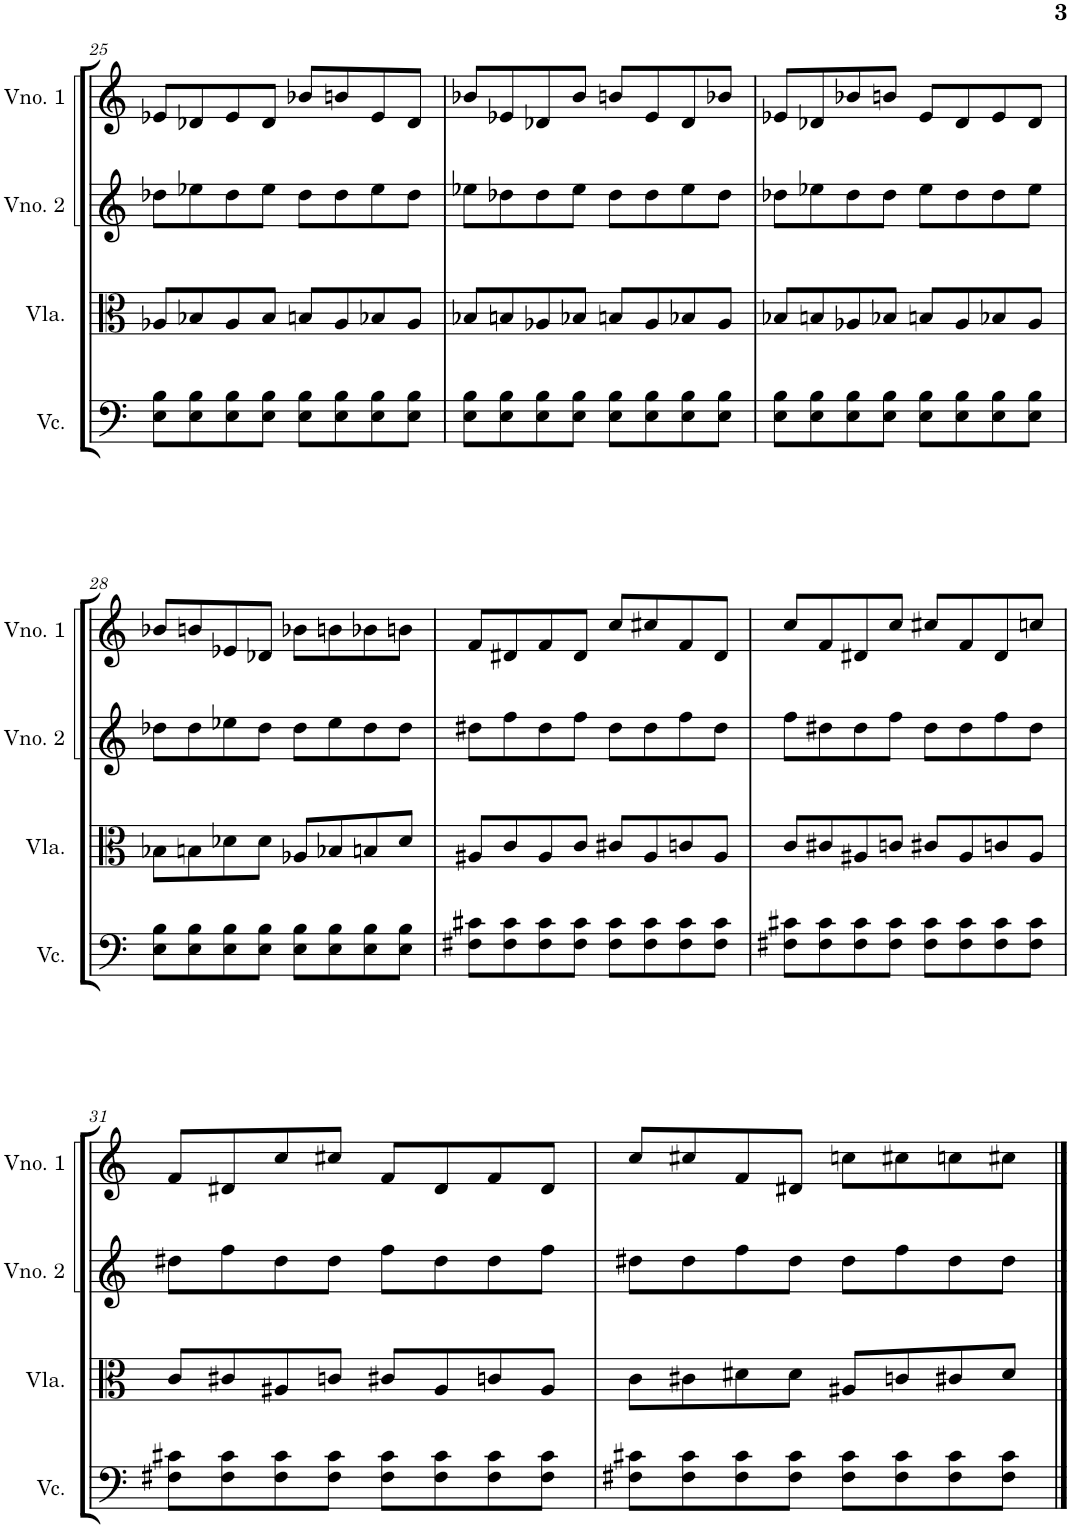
**kern	**kern	**kern	**kern
*part4	*part3	*part2	*part1
*staff4	*staff3	*staff2	*staff1
*I"Violoncelo	*I"Viola	*I"Violino 2	*I"Violino 1
*I'Vc.	*I'Vla.	*I'Vno. 2	*I'Vno. 1
!!LO:PB:g=z
*clefF4	*clefC3	*clefG2	*clefG2
*k[]	*k[]	*k[]	*k[]
*M4/4	*M4/4	*M4/4	*M4/4
=25	=25	=25	=25
8E\ 8B\L	8A-X/L	8dd-X\L	8e-X/L
8E\ 8B\	8B-X/	8ee-X\	8d-X/
8E\ 8B\	8A-/	8dd-\	8e-/
8E\ 8B\J	8B-/J	8ee-\J	8d-/J
8E\ 8B\L	8Bn/L	8dd-\L	8b-X/L
8E\ 8B\	8A-/	8dd-\	8bn/
8E\ 8B\	8B-X/	8ee-\	8e-/
8E\ 8B\J	8A-/J	8dd-\J	8d-/J
=26	=26	=26	=26
8E\ 8B\L	8B-X/L	8ee-X\L	8b-X/L
8E\ 8B\	8Bn/	8dd-X\	8e-X/
8E\ 8B\	8A-X/	8dd-\	8d-X/
8E\ 8B\J	8B-X/J	8ee-\J	8b-/J
8E\ 8B\L	8Bn/L	8dd-\L	8bn/L
8E\ 8B\	8A-/	8dd-\	8e-/
8E\ 8B\	8B-X/	8ee-\	8d-/
8E\ 8B\J	8A-/J	8dd-\J	8b-X/J
=27	=27	=27	=27
8E\ 8B\L	8B-X/L	8dd-X\L	8e-X/L
8E\ 8B\	8Bn/	8ee-X\	8d-X/
8E\ 8B\	8A-X/	8dd-\	8b-X/
8E\ 8B\J	8B-X/J	8dd-\J	8bn/J
8E\ 8B\L	8Bn/L	8ee-\L	8e-/L
8E\ 8B\	8A-/	8dd-\	8d-/
8E\ 8B\	8B-X/	8dd-\	8e-/
8E\ 8B\J	8A-/J	8ee-\J	8d-/J
!!LO:LB:g=z
=28	=28	=28	=28
8E\ 8B\L	8B-X\L	8dd-X\L	8b-X/L
8E\ 8B\	8Bn\	8dd-\	8bn/
8E\ 8B\	8d-X\	8ee-X\	8e-X/
8E\ 8B\J	8d-\J	8dd-\J	8d-X/J
8E\ 8B\L	8A-X/L	8dd-\L	8b-X\L
8E\ 8B\	8B-X/	8ee-\	8bn\
8E\ 8B\	8Bn/	8dd-\	8b-X\
8E\ 8B\J	8d-/J	8dd-\J	8bn\J
=29	=29	=29	=29
8F#X\ 8c#X\L	8A#X/L	8dd#X\L	8f/L
8F#\ 8c#\	8c/	8ff\	8d#X/
8F#\ 8c#\	8A#/	8dd#\	8f/
8F#\ 8c#\J	8c/J	8ff\J	8d#/J
8F#\ 8c#\L	8c#X/L	8dd#\L	8cc/L
8F#\ 8c#\	8A#/	8dd#\	8cc#X/
8F#\ 8c#\	8cn/	8ff\	8f/
8F#\ 8c#\J	8A#/J	8dd#\J	8d#/J
=30	=30	=30	=30
8F#X\ 8c#X\L	8c/L	8ff\L	8cc/L
8F#\ 8c#\	8c#X/	8dd#X\	8f/
8F#\ 8c#\	8A#X/	8dd#\	8d#X/
8F#\ 8c#\J	8cn/J	8ff\J	8cc/J
8F#\ 8c#\L	8c#X/L	8dd#\L	8cc#X/L
8F#\ 8c#\	8A#/	8dd#\	8f/
8F#\ 8c#\	8cn/	8ff\	8d#/
8F#\ 8c#\J	8A#/J	8dd#\J	8ccn/J
!!LO:LB:g=z
=31	=31	=31	=31
8F#X\ 8c#X\L	8c/L	8dd#X\L	8f/L
8F#\ 8c#\	8c#X/	8ff\	8d#X/
8F#\ 8c#\	8A#X/	8dd#\	8cc/
8F#\ 8c#\J	8cn/J	8dd#\J	8cc#X/J
8F#\ 8c#\L	8c#X/L	8ff\L	8f/L
8F#\ 8c#\	8A#/	8dd#\	8d#/
8F#\ 8c#\	8cn/	8dd#\	8f/
8F#\ 8c#\J	8A#/J	8ff\J	8d#/J
=32	=32	=32	=32
8F#X\ 8c#X\L	8c\L	8dd#X\L	8cc/L
8F#\ 8c#\	8c#X\	8dd#\	8cc#X/
8F#\ 8c#\	8d#X\	8ff\	8f/
8F#\ 8c#\J	8d#\J	8dd#\J	8d#X/J
8F#\ 8c#\L	8A#X/L	8dd#\L	8ccn\L
8F#\ 8c#\	8cn/	8ff\	8cc#X\
8F#\ 8c#\	8c#X/	8dd#\	8ccn\
8F#\ 8c#\J	8d#/J	8dd#\J	8cc#X\J
==	==	==	==
*-	*-	*-	*-
